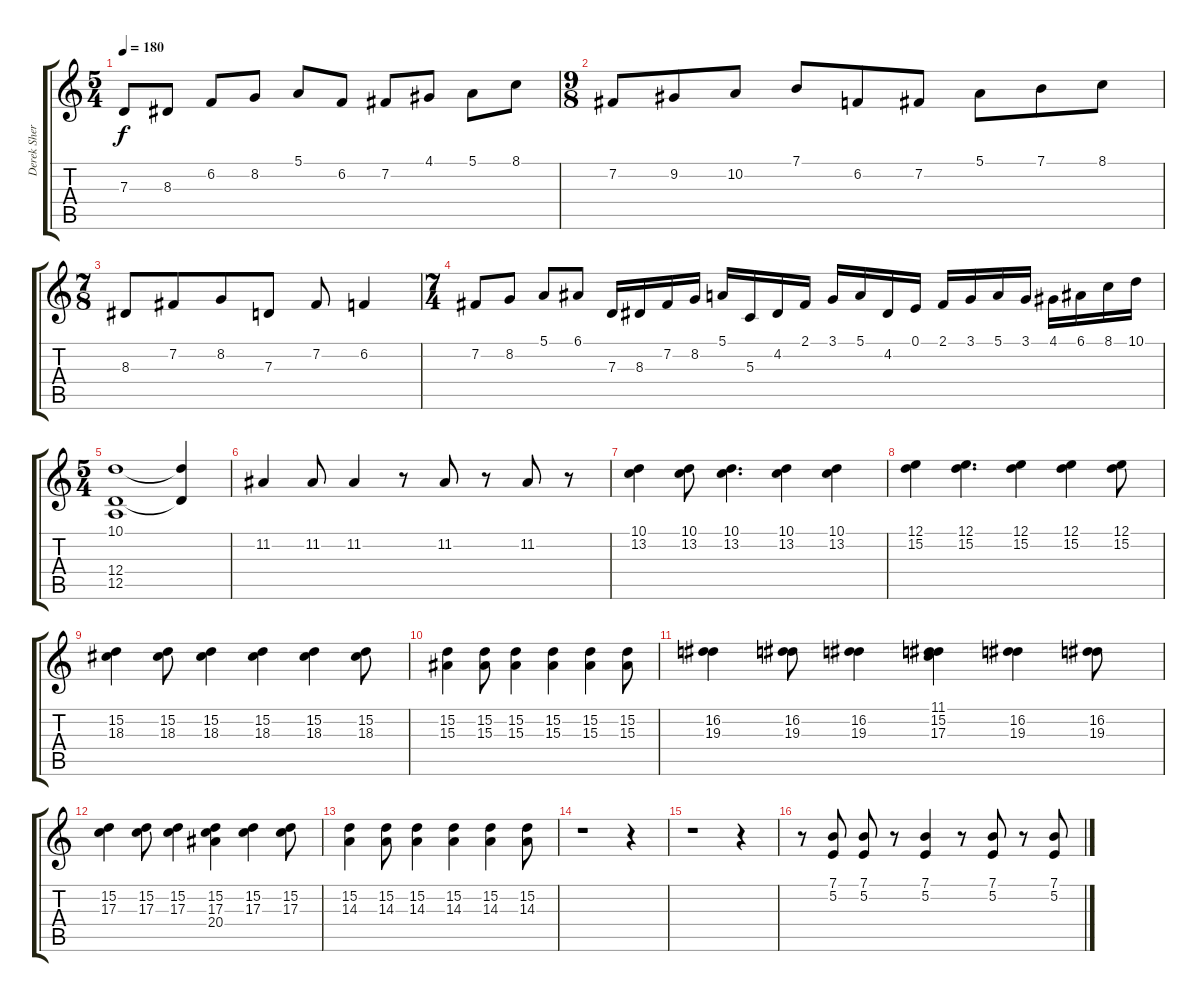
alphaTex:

\track ("Derek Sherinian" "Derek Sher") {instrument rockorgan}
\staff {score tabs}
\tuning (E4 B3 G3 D3 A2 E2) {hide}
\ts (5 4)
\tempo 180
\clef g2
\ks c
7.3.8{dy f} 8.3.8 6.2.8 8.2.8 5.1.8 6.2.8 7.2.8 4.1.8 5.1.8 8.1.8 |
\ts (9 8)
7.2.8 9.2.8 10.2.8 7.1.8 6.2.8 7.2.8 5.1.8 7.1.8 8.1.8 |
\ts (7 8)
8.3.8 7.2.8 8.2.8 7.3.8 7.2.8 6.2.4 |
\ts (7 4)
7.2.8 8.2.8 5.1.8 6.1.8 7.3.16 8.3.16 7.2.16 8.2.16 5.1.16 5.3.16 4.2.16 2.1.16 3.1.16 5.1.16 4.2.16 0.1.16 2.1.16 3.1.16 5.1.16 3.1.16 4.1.16 6.1.16 8.1.16 10.1.16 |
\ts (5 4)
(10.1 12.4 12.5).1 (10.1{t} 12.4{t}).4 |
11.2.4 11.2.8 11.2.4 r.8 11.2.8 r.8 11.2.8 r.8 |
(10.1 13.2).4 (10.1 13.2).8 (10.1 13.2).4{d} (10.1 13.2).4 (10.1 13.2).4 |
(12.1 15.2).4 (12.1 15.2).4{d} (12.1 15.2).4 (12.1 15.2).4 (12.1 15.2).8 |
(15.2 18.3).4 (15.2 18.3).8 (15.2 18.3).4 (15.2 18.3).4 (15.2 18.3).4 (15.2 18.3).8 |
(15.2 15.3).4 (15.2 15.3).8 (15.2 15.3).4 (15.2 15.3).4 (15.2 15.3).4 (15.2 15.3).8 |
(16.2 19.3).4 (16.2 19.3).8 (16.2 19.3).4 (11.1 15.2 17.3).4 (16.2 19.3).4 (16.2 19.3).8 |
(15.2 17.3).4 (15.2 17.3).8 (15.2 17.3).4 (15.2 17.3 20.4).4 (15.2 17.3).4 (15.2 17.3).8 |
(15.2 14.3).4 (15.2 14.3).8 (15.2 14.3).4 (15.2 14.3).4 (15.2 14.3).4 (15.2 14.3).8 |
r.1 r.4 |
r.1 r.4 |
r.8 (7.1 5.2).8 (7.1 5.2).8 r.8 (7.1 5.2).4 r.8 (7.1 5.2).8 r.8 (7.1 5.2).8
